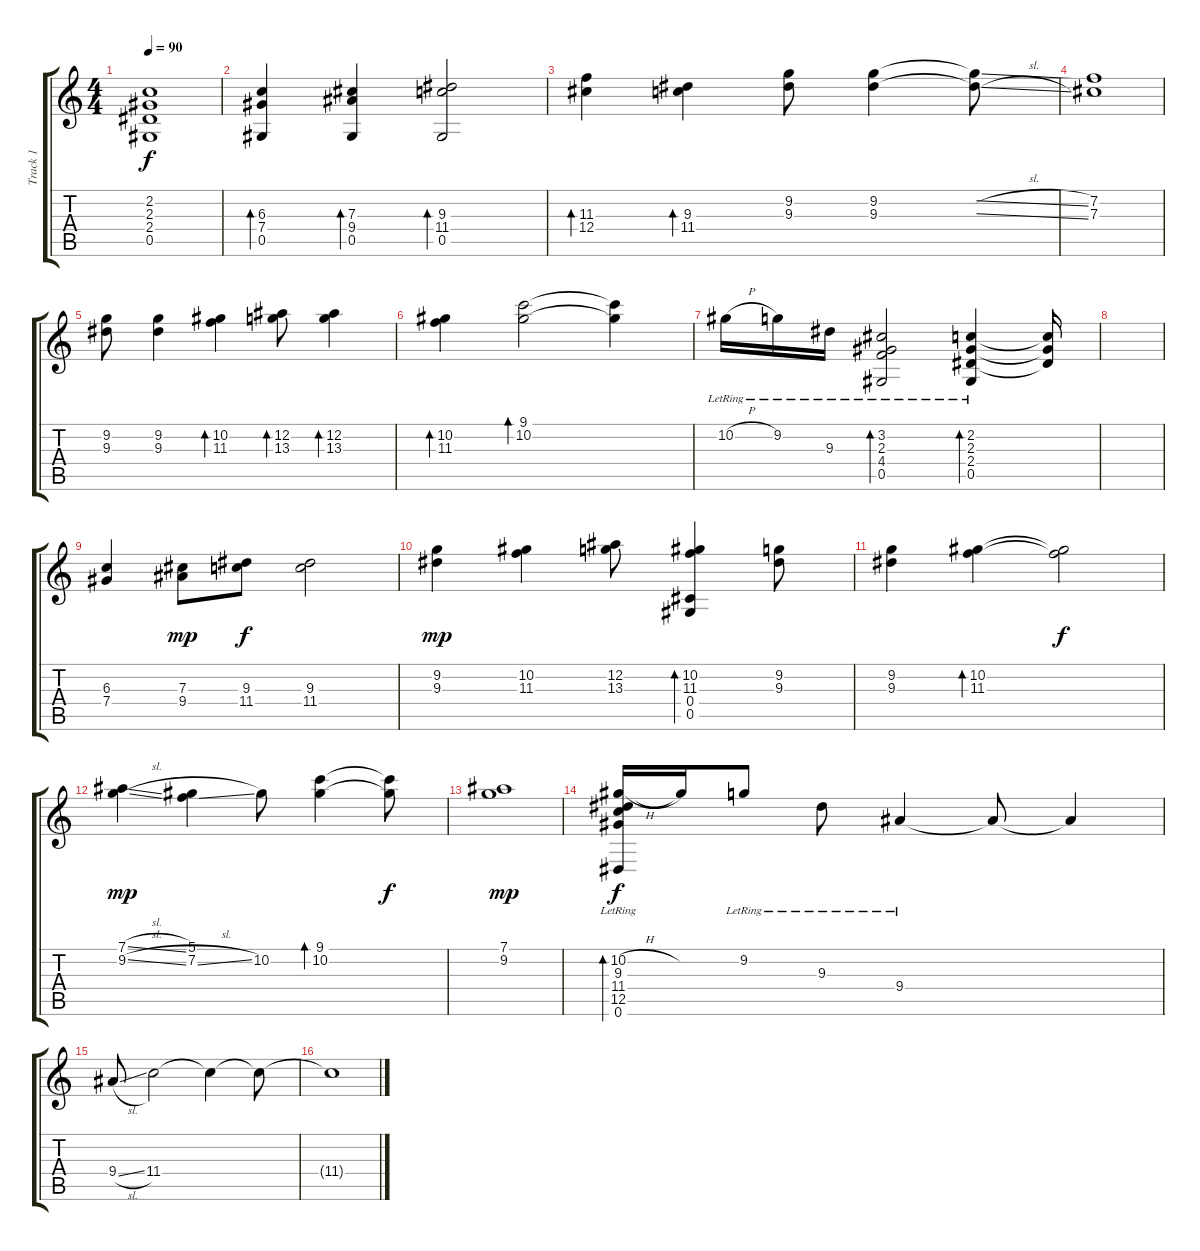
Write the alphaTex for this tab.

\track ("Track 1" "Track 1") {instrument acousticguitarnylon}
\staff {score tabs}
\tuning (Eb4 Bb3 Gb3 Db3 Ab2 Eb2) {hide}
\ts (4 4)
\tempo 90
\clef g2
\ks c
(2.2{t} 2.3{t} 2.4{t} 0.5{t}).1{dy f} |
(6.3 7.4 0.5).4{bd 240} (7.3 9.4 0.5).4{bd 240} (9.3 11.4 0.5).2{bd 240} |
(11.3 12.4).4{bd 240} (9.3 11.4).4{bd 240} (9.2 9.3).8 (9.2 9.3).4 (9.2{sl t} 9.3{sl t}).8 |
(7.2 7.3).1 |
(9.2 9.3).8 (9.2 9.3).4 (10.2 11.3).4{bd 240} (12.2 13.3).8{bd 240} (12.2 13.3).4{bd 240} |
(10.2 11.3).4{bd 240} (9.1 10.2).2{bd 240} (9.1{t} 10.2{t}).4 |
10.2{h lr}.16 9.2{lr}.16 9.3{lr}.16 (3.2 2.3 4.4{lr} 0.5).2{bd 240} (2.2{lr} 2.3{lr} 2.4{lr} 0.5).4{bd 240} (2.2{t} 2.3{t} 2.4{t}).16 |
|
(6.3 7.4).4 (7.3 9.4).8{dy mp} (9.3 11.4).8{dy f} (9.3 11.4).2 |
(9.2 9.3).4{dy mp} (10.2 11.3).4 (12.2 13.3).8 (10.2 11.3 0.4 0.5).4{bd 240} (9.2 9.3).8 |
(9.2 9.3).4 (10.2 11.3).4{bd 240} (10.2{t} 11.3{t}).2{dy f} |
(7.1{sl} 9.2{sl}).4{dy mp} (5.1 7.2{sl}).4 10.2.8 (9.1 10.2).4{bd 240} (9.1{t} 10.2{t}).8{dy f} |
(7.1 9.2).1{dy mp} |
(10.2{h lr} 9.3{lr} 11.4{lr} 12.5{lr} 0.6{lr}).16{bd 240 dy f} 10.2{t}.16 9.2{lr}.8 9.3{lr}.8 9.4{lr}.4 9.4{t}.8 9.4{t}.4 |
9.4{sl}.8 11.4.2 11.4{t}.4 11.4{t}.8 |
11.4{t}.1
